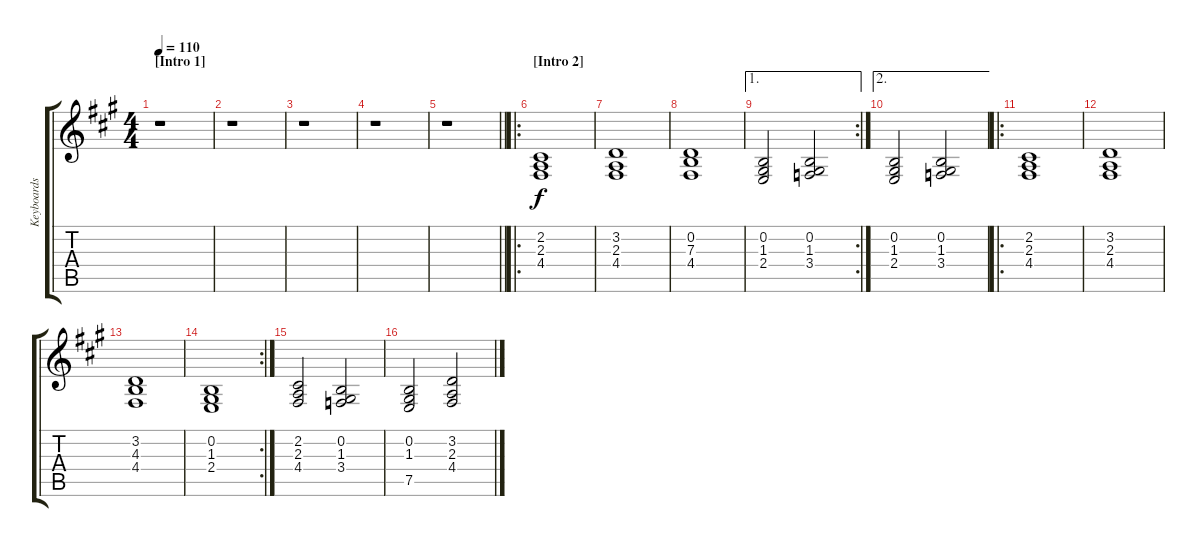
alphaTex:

\track ("Keyboards II" "Keyboards ") {instrument pad3polysynth}
\staff {score tabs}
\tuning (E4 B3 G3 D3 A2 E2) {hide}
\ts (4 4)
\section ("" "[Intro 1]")
\tempo 110
\tempo 112
\tempo 110
\clef g2
\ks a
r.1{dy f volume 11 balance 8 instrument pad3polysynth} |
r.1 |
r.1 |
r.1 |
\barLineRight lightlight
r.1 |
\ro
\section ("" "[Intro 2]")
(2.2 2.3 4.4).1 |
(3.2 2.3 4.4).1 |
(0.2 7.3 4.4).1 |
\ae 1
\rc 2
(0.2 1.3 2.4).2 (0.2 1.3 3.4).2 |
\ae 2
(0.2 1.3 2.4).2 (0.2 1.3 3.4).2 |
\ro
(2.2 2.3 4.4).1 |
(3.2 2.3 4.4).1 |
(3.2 4.3 4.4).1 |
\rc 2
(0.2 1.3 2.4).1 |
(2.2 2.3 4.4).2 (0.2 1.3 3.4).2 |
(0.2 1.3 7.5).2 (3.2 2.3 4.4).2
